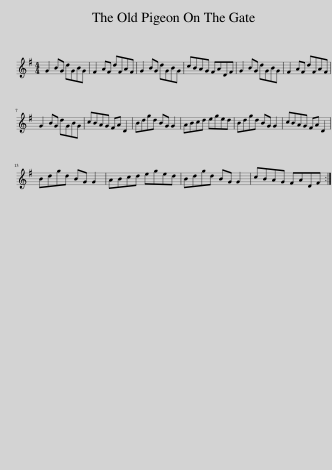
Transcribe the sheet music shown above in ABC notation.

X:1
L:1/8
M:4/4
I:linebreak $
K:G
V:1 treble
V:1
 G2 BG dGBG | F2 AF dFAF | G2 BG dGBG | cBAG FADF | G2 BG dGBG | %5
 F2 AF dFAF |$ G2 BG dGBG | cBAG FA D2 | Bdgd BG G2 | ABcd eged | %10
 Bdgd BG G2 | cBAG FA D2 |$ Bdgd BG G2 | ABcd eged | Bdgd BG G2 | %15
 cBAG FADF :| %16
